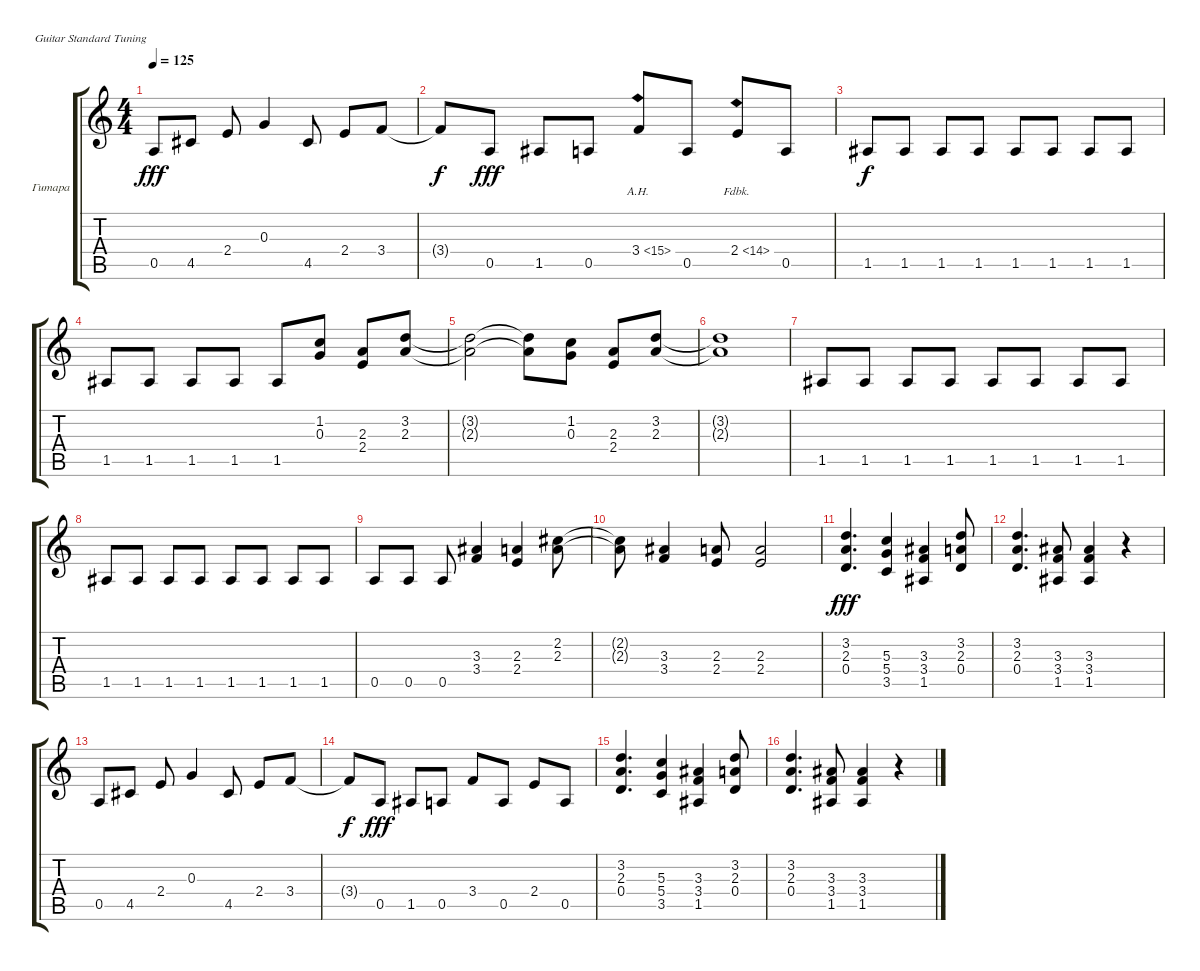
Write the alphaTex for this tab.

\bracketExtendMode groupsimilarinstruments
\firstSystemTrackNameOrientation horizontal
\otherSystemsTrackNameOrientation horizontal
\track ("Сергей Маврин" "Гитара") {instrument distortionguitar}
\staff {score tabs}
\tuning (E4 B3 G3 D3 A2 E2)
\ts (4 4)
\tempo 125
\clef g2
\ks c
0.5.8{dy fff} 4.5.8 2.4.8 0.3.4 4.5.8 2.4.8 3.4.8 |
3.4{t}.8{dy f} 0.5.8{dy fff} 1.5.8 0.5.8 3.4{ah 12}.8 0.5.8 2.4{fh 12}.8 0.5.8 |
1.5.8{dy f} 1.5.8 1.5.8 1.5.8 1.5.8 1.5.8 1.5.8 1.5.8 |
1.5.8 1.5.8 1.5.8 1.5.8 1.5.8 (1.2 0.3).8 (2.3 2.4).8 (3.2 2.3).8 |
(3.2{t} 2.3{t}).2 (3.2{t} 2.3{t}).8 (1.2 0.3).8 (2.3 2.4).8 (3.2 2.3).8 |
(3.2{t} 2.3{t}).1 |
1.5.8 1.5.8 1.5.8 1.5.8 1.5.8 1.5.8 1.5.8 1.5.8 |
1.5.8 1.5.8 1.5.8 1.5.8 1.5.8 1.5.8 1.5.8 1.5.8 |
0.5.8 0.5.8 0.5.8 (3.3 3.4).4 (2.3 2.4).4 (2.2 2.3).8 |
(2.2{t} 2.3{t}).8 (3.3 3.4).4 (2.3 2.4).8 (2.3 2.4).2 |
(3.2 2.3 0.4).4{d dy fff} (5.3 5.4 3.5).4 (3.3 3.4 1.5).4 (3.2 2.3 0.4).8 |
(3.2 2.3 0.4).4{d} (3.3 3.4 1.5).8 (3.3 3.4 1.5).4 r.4 |
0.5.8 4.5.8 2.4.8 0.3.4 4.5.8 2.4.8 3.4.8 |
3.4{t}.8{dy f} 0.5.8{dy fff} 1.5.8 0.5.8 3.4.8 0.5.8 2.4.8 0.5.8 |
(3.2 2.3 0.4).4{d} (5.3 5.4 3.5).4 (3.3 3.4 1.5).4 (3.2 2.3 0.4).8 |
(3.2 2.3 0.4).4{d} (3.3 3.4 1.5).8 (3.3 3.4 1.5).4 r.4
